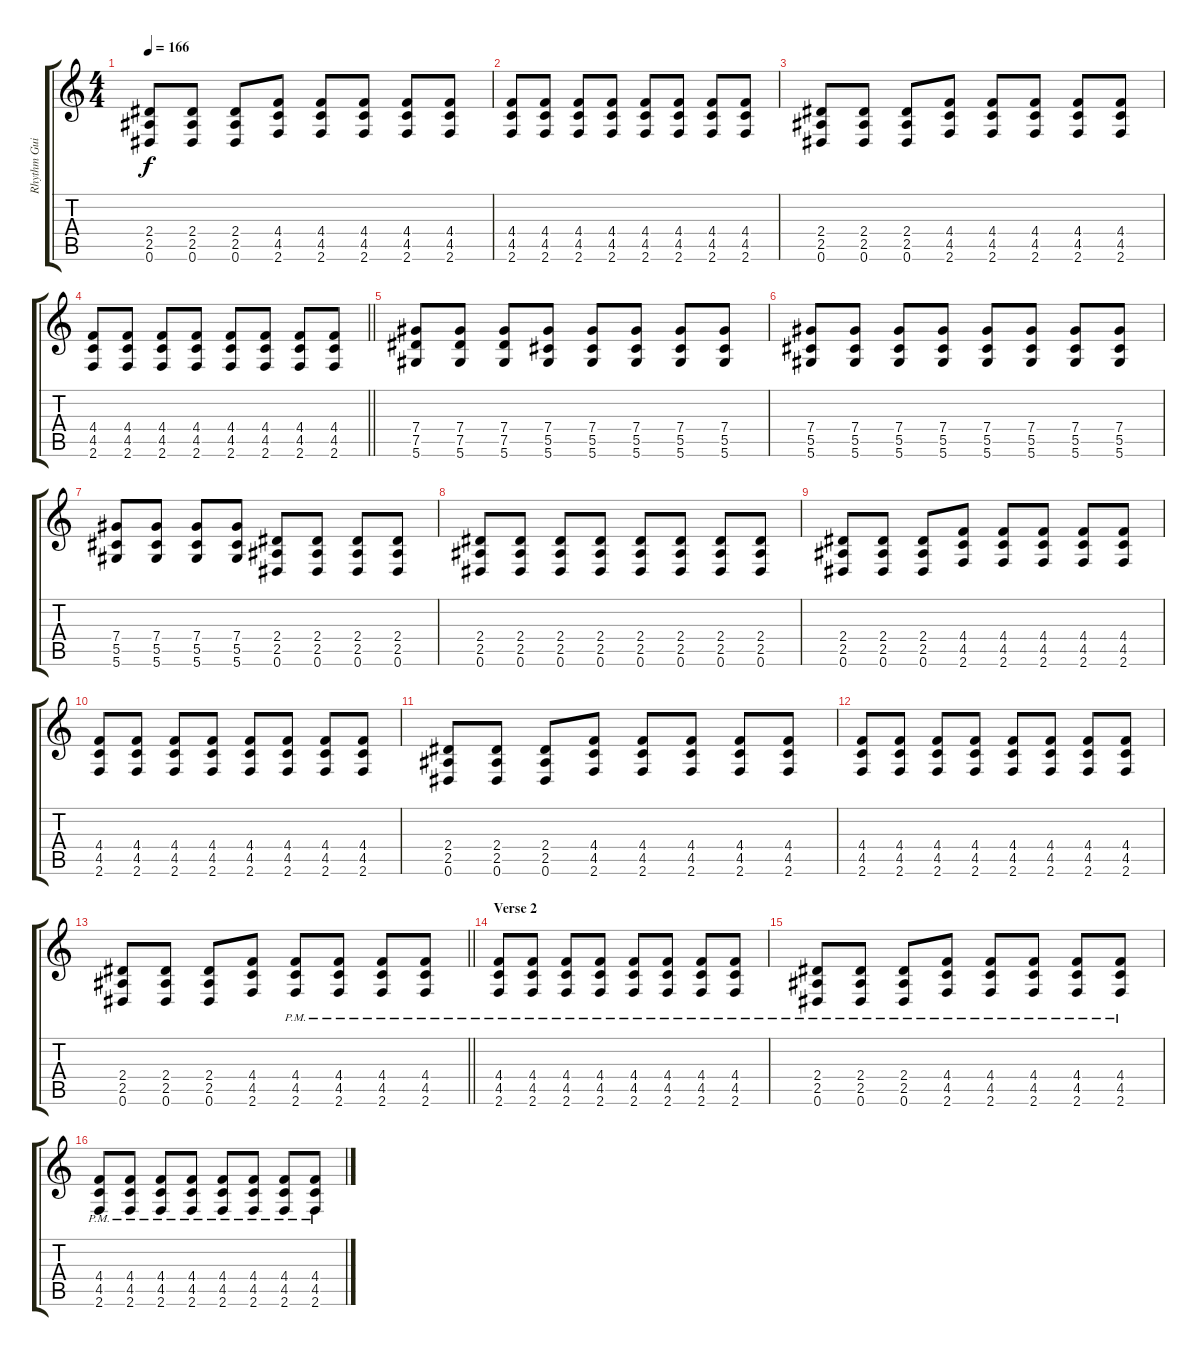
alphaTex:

\track ("Rhythm Guitar" "Rhythm Gui") {instrument overdrivenguitar}
\staff {score tabs}
\tuning (Eb4 Bb3 Gb3 Db3 Ab2 Eb2) {hide}
\ts (4 4)
\tempo 166
\clef g2
\ks c
(2.4 2.5 0.6).8{dy f} (2.4 2.5 0.6).8 (2.4 2.5 0.6).8 (4.4 4.5 2.6).8 (4.4 4.5 2.6).8 (4.4 4.5 2.6).8 (4.4 4.5 2.6).8 (4.4 4.5 2.6).8 |
(4.4 4.5 2.6).8 (4.4 4.5 2.6).8 (4.4 4.5 2.6).8 (4.4 4.5 2.6).8 (4.4 4.5 2.6).8 (4.4 4.5 2.6).8 (4.4 4.5 2.6).8 (4.4 4.5 2.6).8 |
(2.4 2.5 0.6).8 (2.4 2.5 0.6).8 (2.4 2.5 0.6).8 (4.4 4.5 2.6).8 (4.4 4.5 2.6).8 (4.4 4.5 2.6).8 (4.4 4.5 2.6).8 (4.4 4.5 2.6).8 |
\barLineRight lightlight
(4.4 4.5 2.6).8 (4.4 4.5 2.6).8 (4.4 4.5 2.6).8 (4.4 4.5 2.6).8 (4.4 4.5 2.6).8 (4.4 4.5 2.6).8 (4.4 4.5 2.6).8 (4.4 4.5 2.6).8 |
(7.4 7.5 5.6).8 (7.4 7.5 5.6).8 (7.4 7.5 5.6).8 (7.4 5.5 5.6).8 (7.4 5.5 5.6).8 (7.4 5.5 5.6).8 (7.4 5.5 5.6).8 (7.4 5.5 5.6).8 |
(7.4 5.5 5.6).8 (7.4 5.5 5.6).8 (7.4 5.5 5.6).8 (7.4 5.5 5.6).8 (7.4 5.5 5.6).8 (7.4 5.5 5.6).8 (7.4 5.5 5.6).8 (7.4 5.5 5.6).8 |
(7.4 5.5 5.6).8 (7.4 5.5 5.6).8 (7.4 5.5 5.6).8 (7.4 5.5 5.6).8 (2.4 2.5 0.6).8 (2.4 2.5 0.6).8 (2.4 2.5 0.6).8 (2.4 2.5 0.6).8 |
(2.4 2.5 0.6).8 (2.4 2.5 0.6).8 (2.4 2.5 0.6).8 (2.4 2.5 0.6).8 (2.4 2.5 0.6).8 (2.4 2.5 0.6).8 (2.4 2.5 0.6).8 (2.4 2.5 0.6).8 |
(2.4 2.5 0.6).8 (2.4 2.5 0.6).8 (2.4 2.5 0.6).8 (4.4 4.5 2.6).8 (4.4 4.5 2.6).8 (4.4 4.5 2.6).8 (4.4 4.5 2.6).8 (4.4 4.5 2.6).8 |
(4.4 4.5 2.6).8 (4.4 4.5 2.6).8 (4.4 4.5 2.6).8 (4.4 4.5 2.6).8 (4.4 4.5 2.6).8 (4.4 4.5 2.6).8 (4.4 4.5 2.6).8 (4.4 4.5 2.6).8 |
(2.4 2.5 0.6).8 (2.4 2.5 0.6).8 (2.4 2.5 0.6).8 (4.4 4.5 2.6).8 (4.4 4.5 2.6).8 (4.4 4.5 2.6).8 (4.4 4.5 2.6).8 (4.4 4.5 2.6).8 |
(4.4 4.5 2.6).8 (4.4 4.5 2.6).8 (4.4 4.5 2.6).8 (4.4 4.5 2.6).8 (4.4 4.5 2.6).8 (4.4 4.5 2.6).8 (4.4 4.5 2.6).8 (4.4 4.5 2.6).8 |
\barLineRight lightlight
(2.4 2.5 0.6).8 (2.4 2.5 0.6).8 (2.4 2.5 0.6).8 (4.4 4.5 2.6).8 (4.4{pm} 4.5{pm} 2.6{pm}).8 (4.4{pm} 4.5{pm} 2.6{pm}).8 (4.4{pm} 4.5{pm} 2.6{pm}).8 (4.4{pm} 4.5{pm} 2.6{pm}).8 |
\section ("" "Verse 2")
(4.4{pm} 4.5{pm} 2.6{pm}).8 (4.4{pm} 4.5{pm} 2.6{pm}).8 (4.4{pm} 4.5{pm} 2.6{pm}).8 (4.4{pm} 4.5{pm} 2.6{pm}).8 (4.4{pm} 4.5{pm} 2.6{pm}).8 (4.4{pm} 4.5{pm} 2.6{pm}).8 (4.4{pm} 4.5{pm} 2.6{pm}).8 (4.4{pm} 4.5{pm} 2.6{pm}).8 |
(2.4{pm} 2.5{pm} 0.6{pm}).8 (2.4{pm} 2.5{pm} 0.6{pm}).8 (2.4{pm} 2.5{pm} 0.6{pm}).8 (4.4{pm} 4.5{pm} 2.6{pm}).8 (4.4{pm} 4.5{pm} 2.6{pm}).8 (4.4{pm} 4.5{pm} 2.6{pm}).8 (4.4{pm} 4.5{pm} 2.6{pm}).8 (4.4{pm} 4.5{pm} 2.6{pm}).8 |
(4.4{pm} 4.5{pm} 2.6{pm}).8 (4.4{pm} 4.5{pm} 2.6{pm}).8 (4.4{pm} 4.5{pm} 2.6{pm}).8 (4.4{pm} 4.5{pm} 2.6{pm}).8 (4.4{pm} 4.5{pm} 2.6{pm}).8 (4.4{pm} 4.5{pm} 2.6{pm}).8 (4.4{pm} 4.5{pm} 2.6{pm}).8 (4.4{pm} 4.5{pm} 2.6{pm}).8
